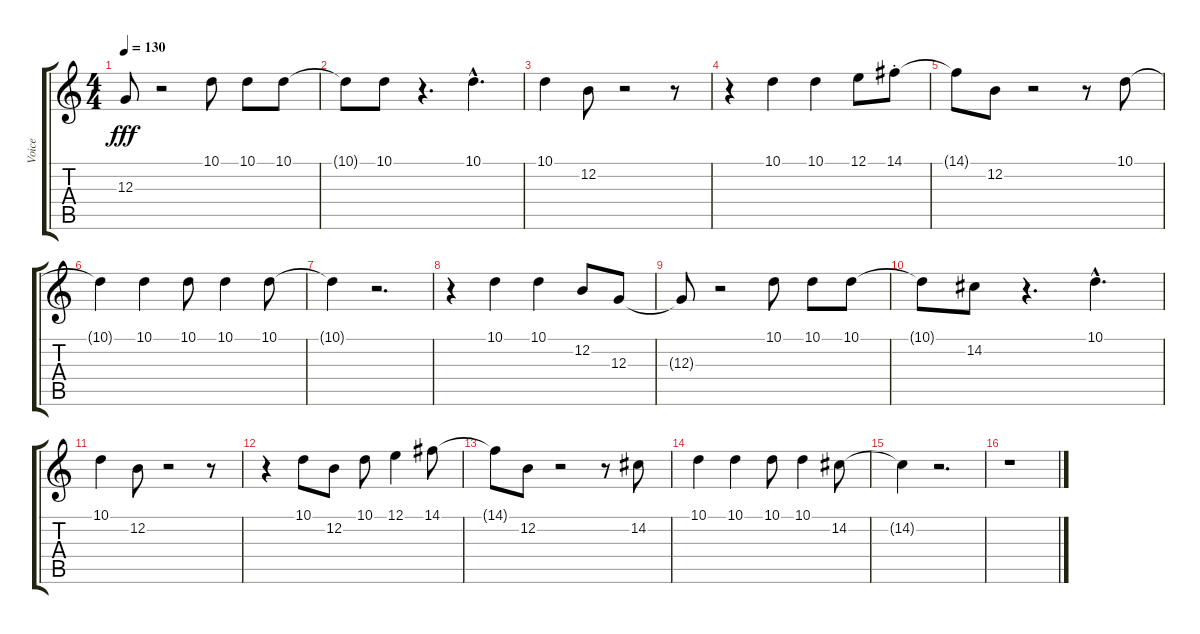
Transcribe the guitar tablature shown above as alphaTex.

\track ("Voice" "Voice") {instrument shakuhachi}
\staff {score tabs}
\tuning (E4 B3 G3 D3 A2 E2) {hide}
\ts (4 4)
\tempo 130
\clef g2
\ks c
12.3{t}.8{dy fff} r.2 10.1.8 10.1.8 10.1.8 |
10.1{t}.8 10.1.8 r.4{d} 10.1{hac}.4{d} |
10.1.4 12.2.8 r.2 r.8 |
r.4 10.1.4 10.1.4 12.1.8 14.1{st}.8 |
14.1{t}.8 12.2.8 r.2 r.8 10.1.8 |
10.1{t}.4 10.1.4 10.1.8 10.1.4 10.1.8 |
10.1{t}.4 r.2{d} |
r.4 10.1.4 10.1.4 12.2.8 12.3.8 |
12.3{t}.8 r.2 10.1.8 10.1.8 10.1.8 |
10.1{t}.8 14.2.8 r.4{d} 10.1{hac}.4{d} |
10.1.4 12.2.8 r.2 r.8 |
r.4 10.1.8 12.2.8 10.1.8 12.1.4 14.1.8 |
14.1{t}.8 12.2.8 r.2 r.8 14.2.8 |
10.1.4 10.1.4 10.1.8 10.1.4 14.2.8 |
14.2{t}.4 r.2{d} |
r.1
